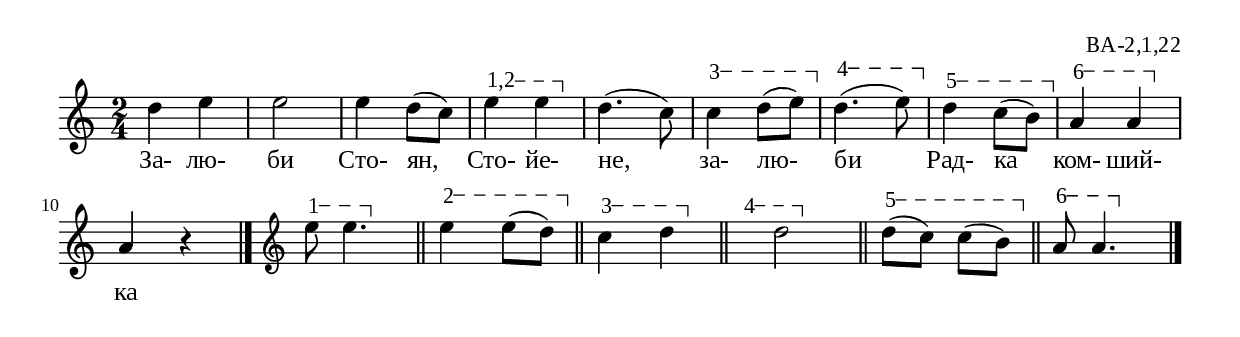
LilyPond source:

%{
BA_2_1_22
%}

\include "td-preamble.ly"

\score {
\relative c'' {
%% \tempo 4 = 152
  \time 2/4
d4 e | e2 | e4 d8( c) | 
\varAB
e4\startTextSpan e\stopTextSpan | 
d4.( c8) | 
\varC
c4\startTextSpan d8( e\stopTextSpan) | 
\varD
d4.\startTextSpan( e8\stopTextSpan) | 
\varE
d4\startTextSpan c8( b\stopTextSpan) | 
\varF
a4\startTextSpan a\stopTextSpan | a4 r4 
 \bar "|." 
\endm
\varA
e'8\startTextSpan e4.\stopTextSpan  \bar "||" 
\varB
e4\startTextSpan e8( d)\stopTextSpan  \bar "||" 
\varC
c4\startTextSpan d4\stopTextSpan \bar "||" 
\varD
\set Score.measureLength = #(ly:make-moment 3 4)
s4\startTextSpan d2\stopTextSpan \bar "||" 
\set Score.measureLength = #(ly:make-moment 2 4)
\varE
d8\startTextSpan( c) c( b\stopTextSpan) \bar "||" 
\varF
a8\startTextSpan a4.\stopTextSpan  
\bar "|." 
}
\addlyrics { За- лю- би Сто- ян, Сто- йе- не, за- лю- би Рад- ка ком- ший- ка }
%
\layout {
  indent = #0
  line-width = 190\mm
  ragged-right=##f
}
%
\midi { 
	\context {
		\Score
		tempoWholesPerMinute = #(ly:make-moment 152 4)
		}
	}
}
%
\header{
  opus = "ВА-2,1,22"
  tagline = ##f
}


